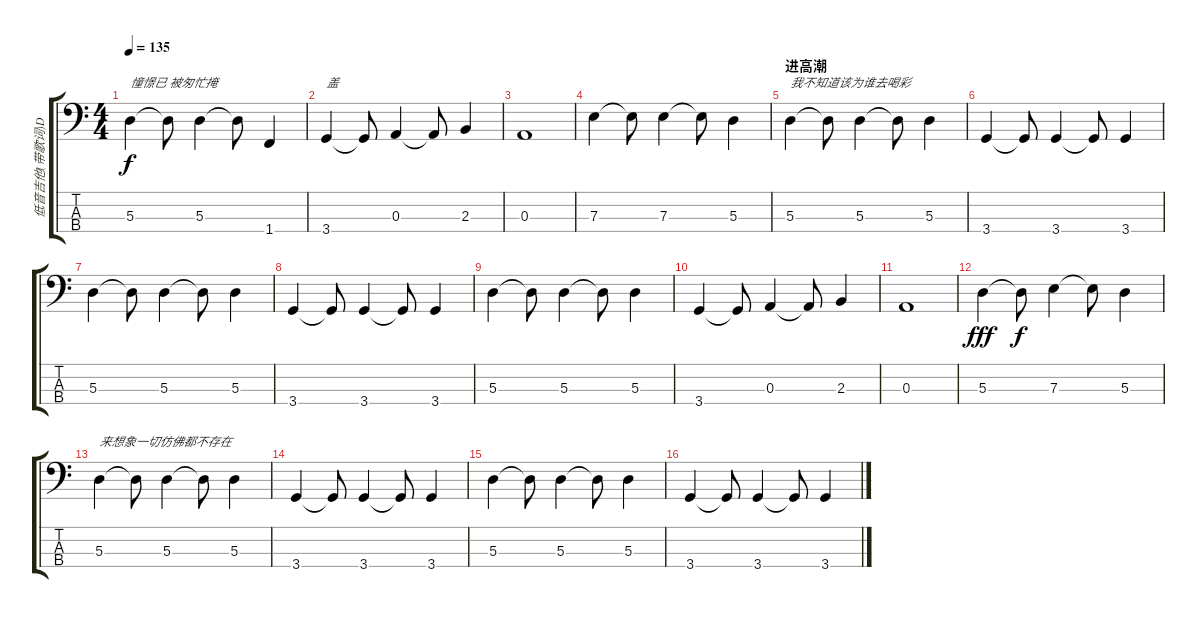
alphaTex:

\track ("低音吉他(带歌词)DESIGN CEO" "低音吉他(带歌词)D") {instrument electricbassfinger}
\staff {score tabs}
\tuning (G2 D2 A1 E1) {hide}
\ts (4 4)
\tempo 135
\clef f4
\ks c
5.3.4{txt "憧憬已 被匆忙掩           " dy f} 5.3{t}.8 5.3.4 5.3{t}.8 1.4.4 |
3.4.4{txt "盖"} 3.4{t}.8 0.3.4 0.3{t}.8 2.3.4 |
0.3.1 |
7.3.4 7.3{t}.8 7.3.4 7.3{t}.8 5.3.4 |
\section ("" "进高潮")
5.3.4{txt "我不知道该为谁去喝彩"} 5.3{t}.8 5.3.4 5.3{t}.8 5.3.4 |
3.4.4 3.4{t}.8 3.4.4 3.4{t}.8 3.4.4 |
5.3.4 5.3{t}.8 5.3.4 5.3{t}.8 5.3.4 |
3.4.4 3.4{t}.8 3.4.4 3.4{t}.8 3.4.4 |
5.3.4 5.3{t}.8 5.3.4 5.3{t}.8 5.3.4 |
3.4.4 3.4{t}.8 0.3.4 0.3{t}.8 2.3.4 |
0.3.1 |
5.3.4{dy fff} 5.3{t}.8{dy f} 7.3.4 7.3{t}.8 5.3.4 |
5.3.4{txt "来想象一切仿佛都不存在"} 5.3{t}.8 5.3.4 5.3{t}.8 5.3.4 |
3.4.4 3.4{t}.8 3.4.4 3.4{t}.8 3.4.4 |
5.3.4 5.3{t}.8 5.3.4 5.3{t}.8 5.3.4 |
3.4.4 3.4{t}.8 3.4.4 3.4{t}.8 3.4.4
